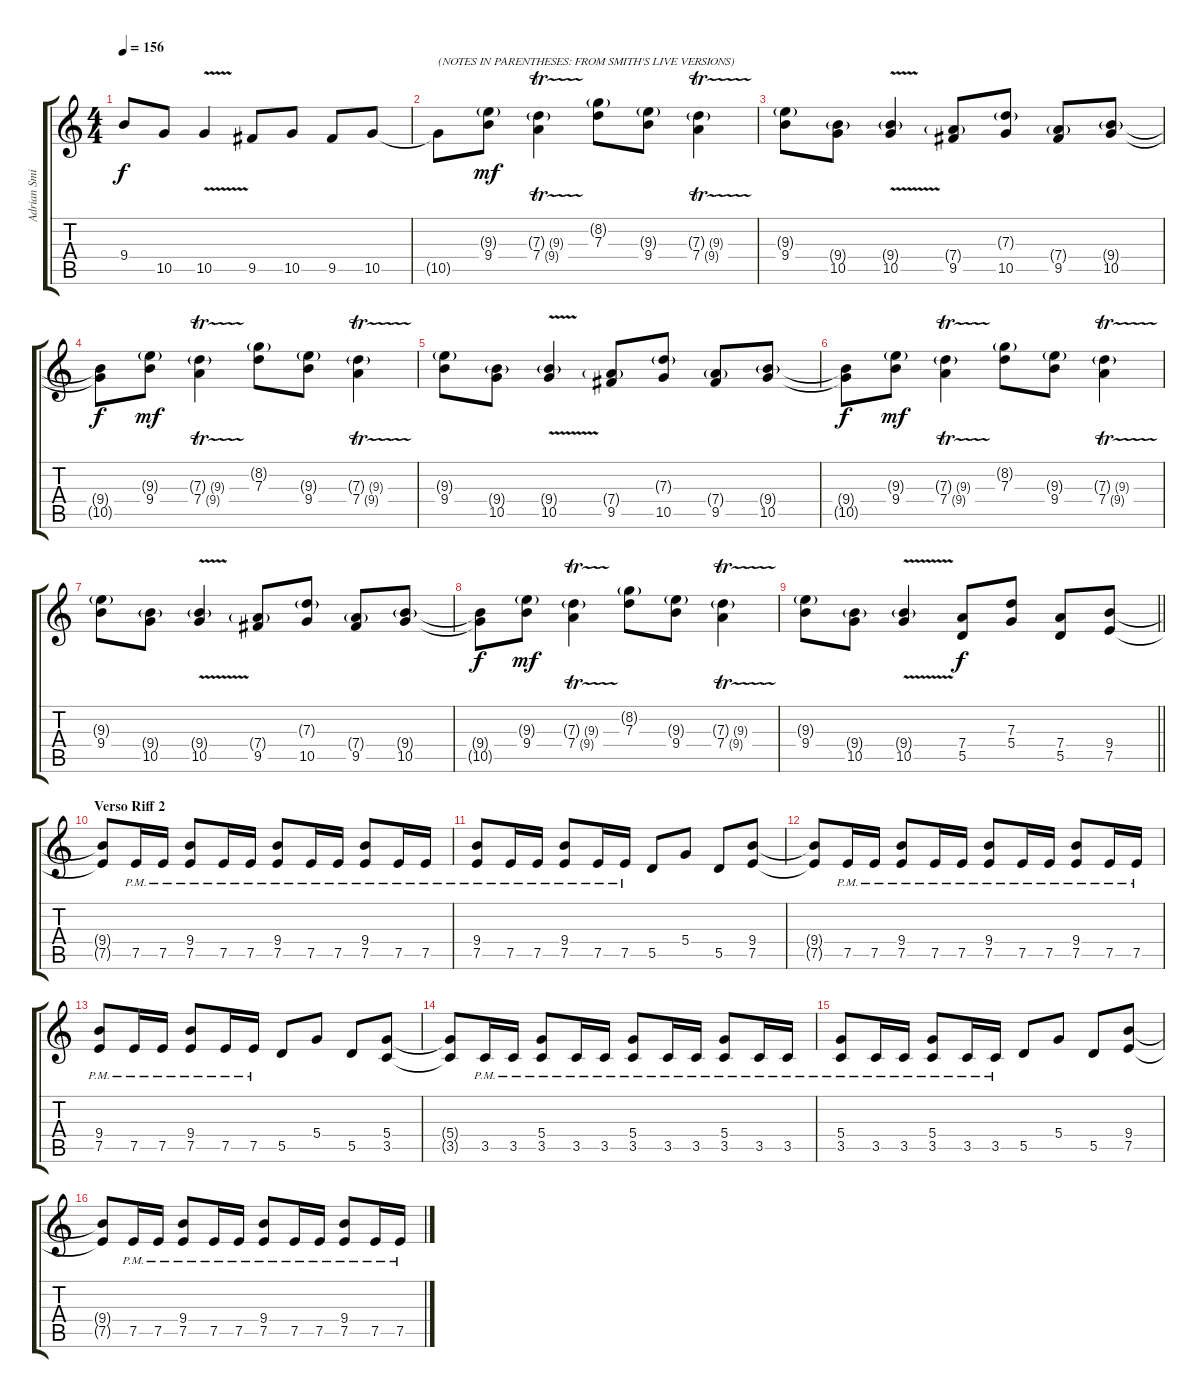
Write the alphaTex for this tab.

\track ("Adrian Smith" "Adrian Smi") {instrument overdrivenguitar}
\staff {score tabs}
\tuning (E4 B3 G3 D3 A2 E2) {hide}
\ts (4 4)
\tempo 156
\clef g2
\ks c
9.4.8{dy f} 10.5.8 10.5{v}.4 9.5.8 10.5.8 9.5.8 10.5.8 |
10.5{t}.8{txt "(NOTES IN PARENTHESES: FROM SMITH'S LIVE VERSIONS)"} (9.3{g} 9.4).8{dy mf} (7.3{tr (9 32) g} 7.4{tr (9 32)}).4 (8.2{g} 7.3).8 (9.3{g} 9.4).8 (7.3{tr (9 32) g} 7.4{tr (9 32)}).4 |
(9.3{g} 9.4).8 (9.4{g} 10.5).8 (9.4{v g} 10.5{v}).4 (7.4{g} 9.5).8 (7.3{g} 10.5).8 (7.4{g} 9.5).8 (9.4{g} 10.5).8 |
(9.4{t} 10.5{t}).8{dy f} (9.3{g} 9.4).8{dy mf} (7.3{tr (9 32) g} 7.4{tr (9 32)}).4 (8.2{g} 7.3).8 (9.3{g} 9.4).8 (7.3{tr (9 32) g} 7.4{tr (9 32)}).4 |
(9.3{g} 9.4).8 (9.4{g} 10.5).8 (9.4{v g} 10.5{v}).4 (7.4{g} 9.5).8 (7.3{g} 10.5).8 (7.4{g} 9.5).8 (9.4{g} 10.5).8 |
(9.4{t} 10.5{t}).8{dy f} (9.3{g} 9.4).8{dy mf} (7.3{tr (9 32) g} 7.4{tr (9 32)}).4 (8.2{g} 7.3).8 (9.3{g} 9.4).8 (7.3{tr (9 32) g} 7.4{tr (9 32)}).4 |
(9.3{g} 9.4).8 (9.4{g} 10.5).8 (9.4{v g} 10.5{v}).4 (7.4{g} 9.5).8 (7.3{g} 10.5).8 (7.4{g} 9.5).8 (9.4{g} 10.5).8 |
(9.4{t} 10.5{t}).8{dy f} (9.3{g} 9.4).8{dy mf} (7.3{tr (9 32) g} 7.4{tr (9 32)}).4 (8.2{g} 7.3).8 (9.3{g} 9.4).8 (7.3{tr (9 32) g} 7.4{tr (9 32)}).4 |
\barLineRight lightlight
(9.3{g} 9.4).8 (9.4{g} 10.5).8 (9.4{v g} 10.5{v}).4 (7.4 5.5).8{dy f} (7.3 5.4).8 (7.4 5.5).8 (9.4 7.5).8 |
\section ("" "Verso Riff 2")
(9.4{t} 7.5{t}).8 7.5{pm}.16 7.5{pm}.16 (9.4{pm} 7.5{pm}).8 7.5{pm}.16 7.5{pm}.16 (9.4{pm} 7.5{pm}).8 7.5{pm}.16 7.5{pm}.16 (9.4{pm} 7.5{pm}).8 7.5{pm}.16 7.5{pm}.16 |
(9.4{pm} 7.5{pm}).8 7.5{pm}.16 7.5{pm}.16 (9.4{pm} 7.5{pm}).8 7.5{pm}.16 7.5{pm}.16 5.5.8 5.4.8 5.5.8 (9.4 7.5).8 |
(9.4{t} 7.5{t}).8 7.5{pm}.16 7.5{pm}.16 (9.4{pm} 7.5{pm}).8 7.5{pm}.16 7.5{pm}.16 (9.4{pm} 7.5{pm}).8 7.5{pm}.16 7.5{pm}.16 (9.4{pm} 7.5{pm}).8 7.5{pm}.16 7.5{pm}.16 |
(9.4{pm} 7.5{pm}).8 7.5{pm}.16 7.5{pm}.16 (9.4{pm} 7.5{pm}).8 7.5{pm}.16 7.5{pm}.16 5.5.8 5.4.8 5.5.8 (5.4 3.5).8 |
(5.4{t} 3.5{t}).8 3.5{pm}.16 3.5{pm}.16 (5.4{pm} 3.5{pm}).8 3.5{pm}.16 3.5{pm}.16 (5.4{pm} 3.5{pm}).8 3.5{pm}.16 3.5{pm}.16 (5.4{pm} 3.5{pm}).8 3.5{pm}.16 3.5{pm}.16 |
(5.4{pm} 3.5{pm}).8 3.5{pm}.16 3.5{pm}.16 (5.4{pm} 3.5{pm}).8 3.5{pm}.16 3.5{pm}.16 5.5.8 5.4.8 5.5.8 (9.4 7.5).8 |
(9.4{t} 7.5{t}).8 7.5{pm}.16 7.5{pm}.16 (9.4{pm} 7.5{pm}).8 7.5{pm}.16 7.5{pm}.16 (9.4{pm} 7.5{pm}).8 7.5{pm}.16 7.5{pm}.16 (9.4{pm} 7.5{pm}).8 7.5{pm}.16 7.5{pm}.16
